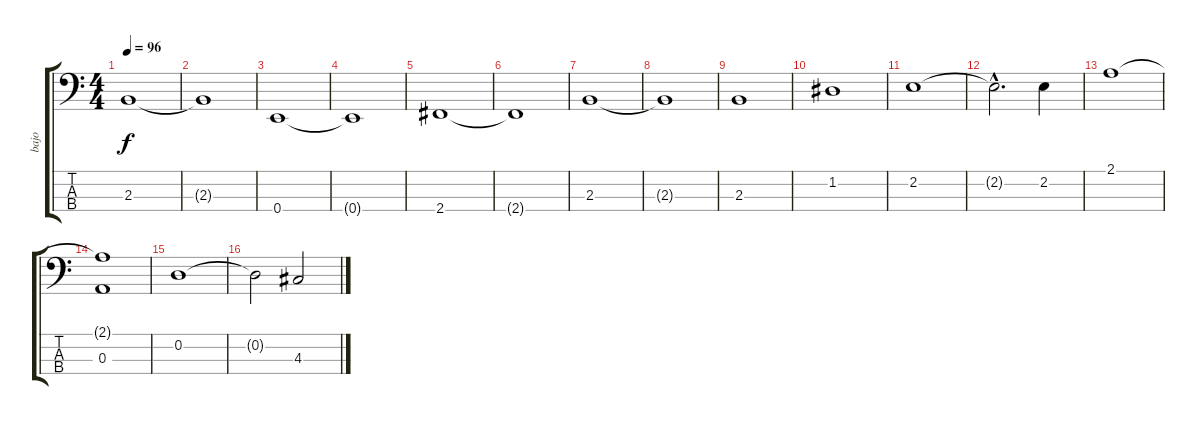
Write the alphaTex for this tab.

\track ("bajo" "bajo") {instrument electricbassfinger}
\staff {score tabs}
\tuning (G2 D2 A1 E1) {hide}
\ts (4 4)
\tempo 96
\clef f4
\ks c
2.3.1{dy f volume 6 instrument electricbassfinger} |
2.3{t}.1 |
0.4.1 |
0.4{t}.1 |
2.4.1 |
2.4{t}.1 |
2.3.1 |
2.3{t}.1 |
2.3.1 |
1.2.1 |
2.2.1 |
2.2{hac t}.2{d} 2.2.4 |
2.1.1 |
(2.1{t} 0.3).1 |
0.2.1 |
0.2{t}.2 4.3.2
